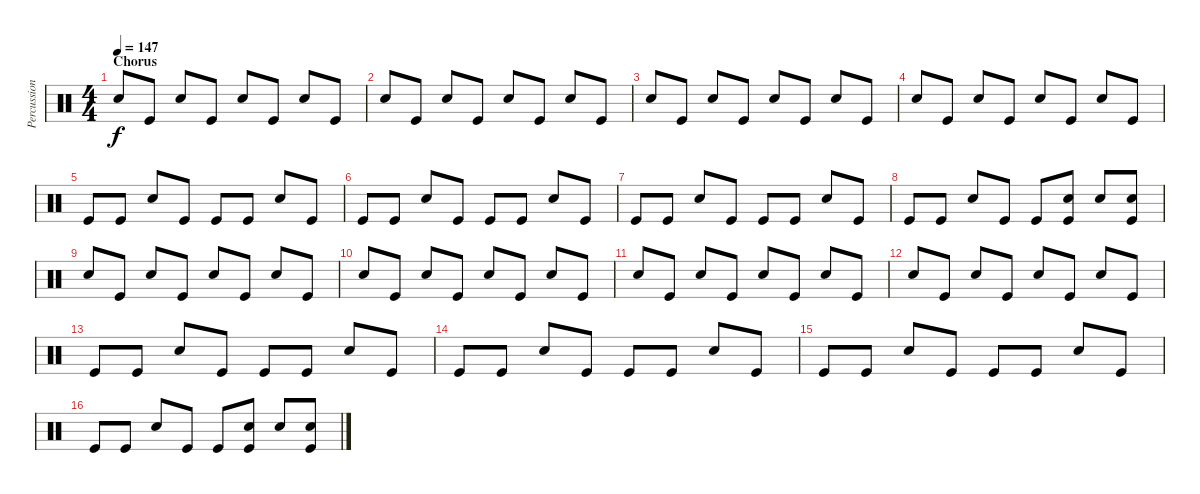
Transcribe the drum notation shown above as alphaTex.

\track ("Percussion" "Percussion") {instrument percussion}
\staff {score}
\articulation defaults
\ts (4 4)
\section ("" "Chorus")
\tempo 147
\clef neutral
\ks c "Snare (hit) 2".8{dy f} "Kick (hit)".8 "Snare (hit) 2".8 "Kick (hit)".8 "Snare (hit) 2".8 "Kick (hit)".8 "Snare (hit) 2".8 "Kick (hit)".8
|
"Snare (hit) 2".8 "Kick (hit)".8 "Snare (hit) 2".8 "Kick (hit)".8 "Snare (hit) 2".8 "Kick (hit)".8 "Snare (hit) 2".8 "Kick (hit)".8 |
"Snare (hit) 2".8 "Kick (hit)".8 "Snare (hit) 2".8 "Kick (hit)".8 "Snare (hit) 2".8 "Kick (hit)".8 "Snare (hit) 2".8 "Kick (hit)".8 |
"Snare (hit) 2".8 "Kick (hit)".8 "Snare (hit) 2".8 "Kick (hit)".8 "Snare (hit) 2".8 "Kick (hit)".8 "Snare (hit) 2".8 "Kick (hit)".8 |
"Kick (hit)".8 "Kick (hit)".8 "Snare (hit) 2".8 "Kick (hit)".8 "Kick (hit)".8 "Kick (hit)".8 "Snare (hit) 2".8 "Kick (hit)".8 |
"Kick (hit)".8 "Kick (hit)".8 "Snare (hit) 2".8 "Kick (hit)".8 "Kick (hit)".8 "Kick (hit)".8 "Snare (hit) 2".8 "Kick (hit)".8 |
"Kick (hit)".8 "Kick (hit)".8 "Snare (hit) 2".8 "Kick (hit)".8 "Kick (hit)".8 "Kick (hit)".8 "Snare (hit) 2".8 "Kick (hit)".8 |
"Kick (hit)".8 "Kick (hit)".8 "Snare (hit) 2".8 "Kick (hit)".8 "Kick (hit)".8 ("Snare (hit) 2" "Kick (hit)").8 "Snare (hit) 2".8 ("Snare (hit) 2" "Kick (hit)").8 |
"Snare (hit) 2".8 "Kick (hit)".8 "Snare (hit) 2".8 "Kick (hit)".8 "Snare (hit) 2".8 "Kick (hit)".8 "Snare (hit) 2".8 "Kick (hit)".8 |
"Snare (hit) 2".8 "Kick (hit)".8 "Snare (hit) 2".8 "Kick (hit)".8 "Snare (hit) 2".8 "Kick (hit)".8 "Snare (hit) 2".8 "Kick (hit)".8 |
"Snare (hit) 2".8 "Kick (hit)".8 "Snare (hit) 2".8 "Kick (hit)".8 "Snare (hit) 2".8 "Kick (hit)".8 "Snare (hit) 2".8 "Kick (hit)".8 |
"Snare (hit) 2".8 "Kick (hit)".8 "Snare (hit) 2".8 "Kick (hit)".8 "Snare (hit) 2".8 "Kick (hit)".8 "Snare (hit) 2".8 "Kick (hit)".8 |
"Kick (hit)".8 "Kick (hit)".8 "Snare (hit) 2".8 "Kick (hit)".8 "Kick (hit)".8 "Kick (hit)".8 "Snare (hit) 2".8 "Kick (hit)".8 |
"Kick (hit)".8 "Kick (hit)".8 "Snare (hit) 2".8 "Kick (hit)".8 "Kick (hit)".8 "Kick (hit)".8 "Snare (hit) 2".8 "Kick (hit)".8 |
"Kick (hit)".8 "Kick (hit)".8 "Snare (hit) 2".8 "Kick (hit)".8 "Kick (hit)".8 "Kick (hit)".8 "Snare (hit) 2".8 "Kick (hit)".8 |
"Kick (hit)".8 "Kick (hit)".8 "Snare (hit) 2".8 "Kick (hit)".8 "Kick (hit)".8 ("Snare (hit) 2" "Kick (hit)").8 "Snare (hit) 2".8 ("Snare (hit) 2" "Kick (hit)").8
